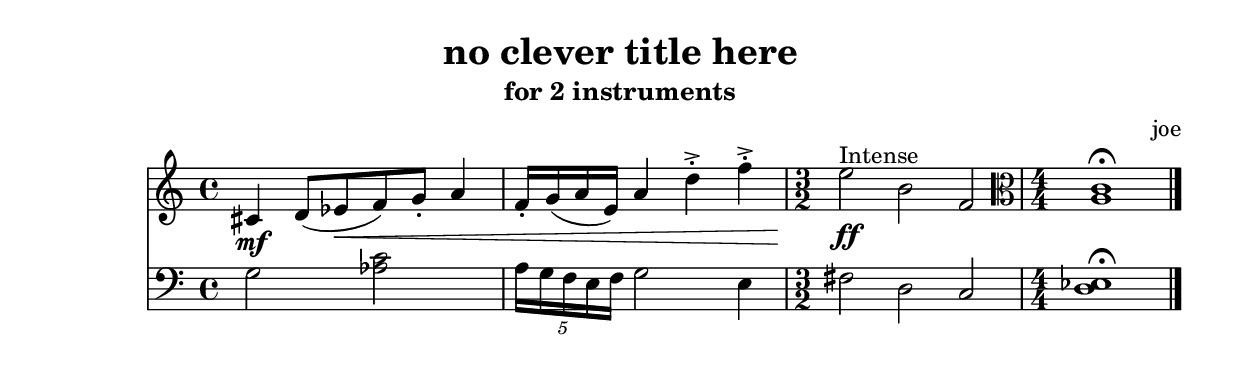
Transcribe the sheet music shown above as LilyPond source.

\version "2.20.0"

% this is the full score

\version "2.20.0"

% these are the instrument definitions

\language "english"

playerone = \relative c' {
  cs4\mf d8[( ef\< f) g-.] a4 |
  f16-. g( a e) a4 d->-. f->-. |
  \time 3/2
  e2\ff^Intense b f |
  \clef alto
  \numericTimeSignature \time 4/4
  <c a>1\fermata \bar "|." |
}

playertwo = \relative c' {
  \clef "bass"
  g2 <af c>2 |
  \tuplet 5/4 { a16 g f e f } g2 e4 |
  fs2 d2 c2 |
  \numericTimeSignature <d ef>1\fermata |
}


\header {
  title = "no clever title here"
  composer = "joe"
  subtitle = "for 2 instruments"
}

\score {
  <<
    \new Staff \playerone
    \new Staff \playertwo
  >>
}